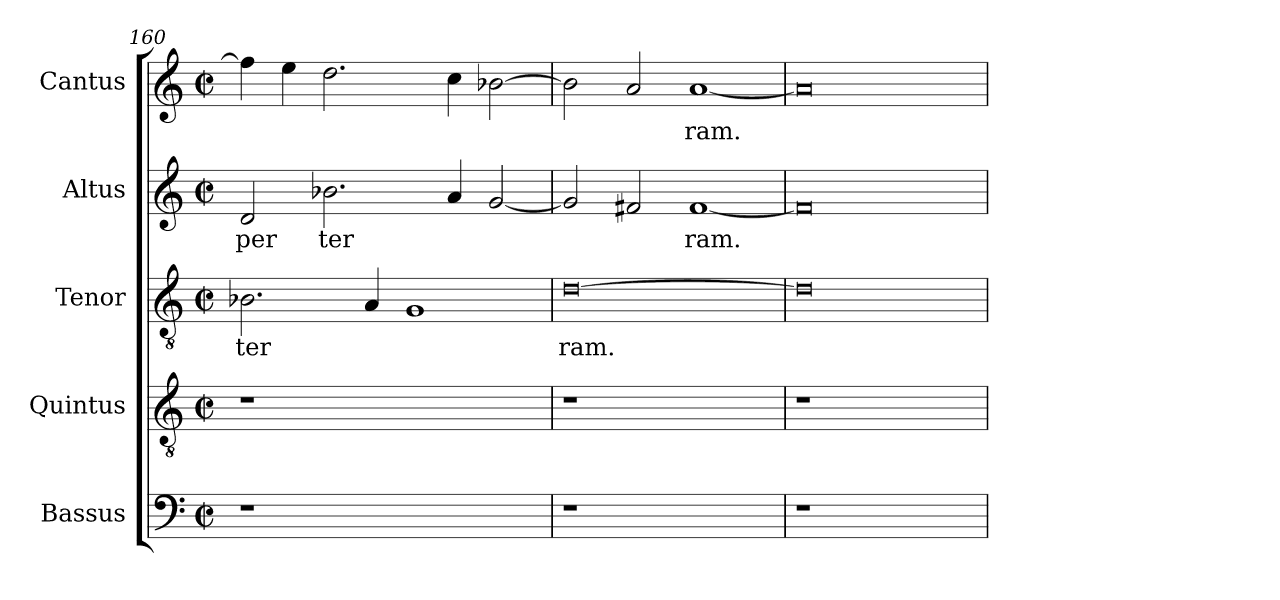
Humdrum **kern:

**kern	**kern	**kern	**text	**kern	**text	**kern	**text
*part5	*part4	*part3	*part3	*part2	*part2	*part1	*part1
*staff5	*staff4	*staff3	*staff3	*staff2	*staff2	*staff1	*staff1
*I"Bassus	*I"Quintus	*I"Tenor	*	*I"Altus	*	*I"Cantus	*
*I'Bassus	*I'Quintus	*I'Tenor	*	*I'Altus	*	*I'Cantus	*
*clefF4	*clefGv2	*clefGv2	*	*clefG2	*	*clefG2	*
*k[]	*k[]	*k[]	*	*k[]	*	*k[]	*
*C:	*C:	*C:	*	*C:	*	*C:	*
*M2/2	*M2/2	*M2/2	*	*M2/2	*	*M2/2	*
*met(c|)	*met(c|)	*met(c|)	*	*met(c|)	*	*met(c|)	*
=160	=160	=160	=160	=160	=160	=160	=160
!	!	!	!LO:LY:b:cj	!	!LO:LY:b:cj	!	!LO:LY:b:cj
1r	1r	2.B-X\	ter	2d/	per	4ff\]	.
!	!	!	!	!	!	!	!LO:LY:b:cj
.	.	.	.	.	.	4ee\	.
!	!	!	!	!	!LO:LY:b:cj	!	!LO:LY:b:cj
.	.	.	.	2.b-X\	ter	2.dd\	.
!	!	!	!LO:LY:b:cj	!	!	!	!
.	.	4A/	.	.	.	.	.
!	!	!	!LO:LY:b:cj	!	!	!	!
1ryy	1ryy	1G	.	.	.	.	.
!	!	!	!	!	!LO:LY:b:cj	!	!LO:LY:b:cj
.	.	.	.	4a/	.	4cc\	.
!	!	!	!	!	!LO:LY:b:cj	!	!LO:LY:b:cj
.	.	.	.	[<2g/	.	[>2b-X\	.
=161	=161	=161	=161	=161	=161	=161	=161
!	!	!	!LO:LY:b:cj	!	!LO:LY:b:cj	!	!LO:LY:b:cj
1r	1r	[>0d	ram.	2g/]	.	2b-\]	.
!	!	!	!	!	!LO:LY:b:cj	!	!LO:LY:b:cj
.	.	.	.	2f#X/	.	2a/	.
!	!	!	!	!	!LO:LY:b:cj	!	!LO:LY:b:cj
1ryy	1ryy	.	.	[<1f#	ram.	[<1a	ram.
=162	=162	=162	=162	=162	=162	=162	=162
!	!	!	!LO:LY:b:cj	!	!LO:LY:b:cj	!	!LO:LY:b:cj
1r	1r	0d]	.	0f#]	.	0a]	.
1ryy	1ryy	.	.	.	.	.	.
=!	=!	=!	=!	=!	=!	=!	=!
*-	*-	*-	*-	*-	*-	*-	*-
